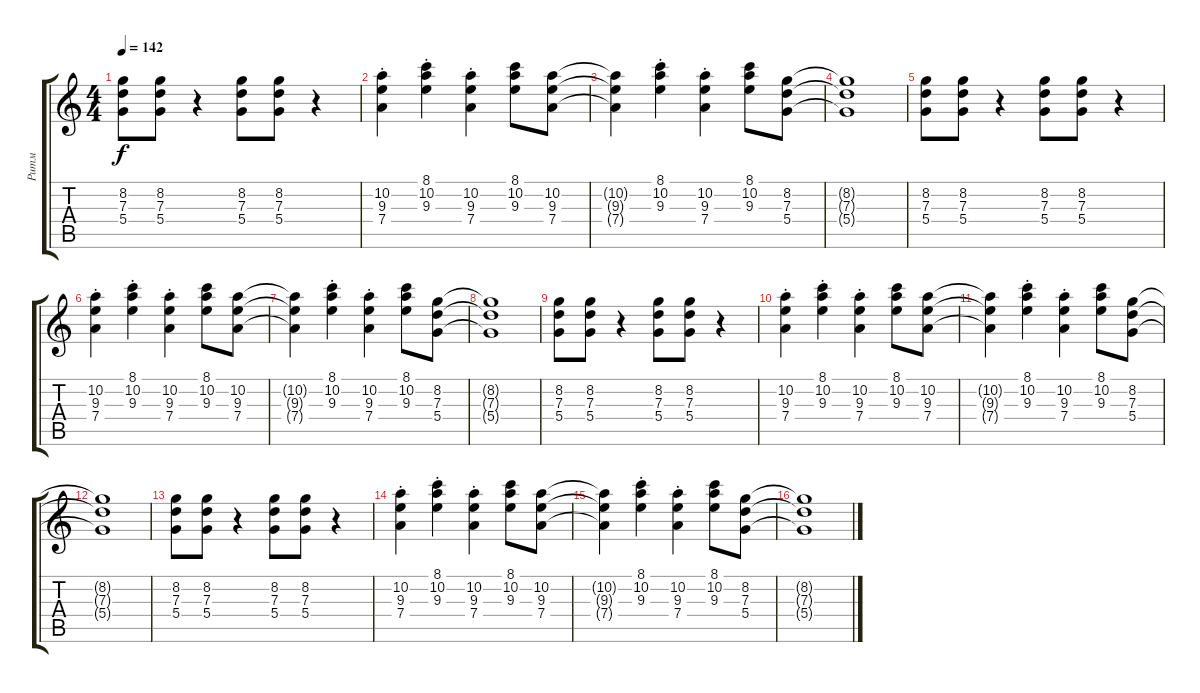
\track ("Ритм" "Ритм") {instrument electricguitarclean}
\staff {score tabs}
\tuning (E4 B3 G3 D3 A2 E2) {hide}
\ts (4 4)
\tempo 142
\clef g2
\ks c
(8.2 7.3 5.4).8{dy f} (8.2 7.3 5.4).8 r.4 (8.2 7.3 5.4).8 (8.2 7.3 5.4).8 r.4 |
(10.2{st} 9.3{st} 7.4{st}).4 (8.1{st} 10.2{st} 9.3{st}).4 (10.2{st} 9.3{st} 7.4{st}).4 (8.1 10.2 9.3).8 (10.2 9.3 7.4).8 |
(10.2{t} 9.3{t} 7.4{t}).4 (8.1{st} 10.2{st} 9.3{st}).4 (10.2{st} 9.3{st} 7.4{st}).4 (8.1 10.2 9.3).8 (8.2 7.3 5.4).8 |
(8.2{t} 7.3{t} 5.4{t}).1 |
(8.2 7.3 5.4).8 (8.2 7.3 5.4).8 r.4 (8.2 7.3 5.4).8 (8.2 7.3 5.4).8 r.4 |
(10.2{st} 9.3{st} 7.4{st}).4 (8.1{st} 10.2{st} 9.3{st}).4 (10.2{st} 9.3{st} 7.4{st}).4 (8.1 10.2 9.3).8 (10.2 9.3 7.4).8 |
(10.2{t} 9.3{t} 7.4{t}).4 (8.1{st} 10.2{st} 9.3{st}).4 (10.2{st} 9.3{st} 7.4{st}).4 (8.1 10.2 9.3).8 (8.2 7.3 5.4).8 |
(8.2{t} 7.3{t} 5.4{t}).1 |
(8.2 7.3 5.4).8 (8.2 7.3 5.4).8 r.4 (8.2 7.3 5.4).8 (8.2 7.3 5.4).8 r.4 |
(10.2{st} 9.3{st} 7.4{st}).4 (8.1{st} 10.2{st} 9.3{st}).4 (10.2{st} 9.3{st} 7.4{st}).4 (8.1 10.2 9.3).8 (10.2 9.3 7.4).8 |
(10.2{t} 9.3{t} 7.4{t}).4 (8.1{st} 10.2{st} 9.3{st}).4 (10.2{st} 9.3{st} 7.4{st}).4 (8.1 10.2 9.3).8 (8.2 7.3 5.4).8 |
(8.2{t} 7.3{t} 5.4{t}).1 |
(8.2 7.3 5.4).8 (8.2 7.3 5.4).8 r.4 (8.2 7.3 5.4).8 (8.2 7.3 5.4).8 r.4 |
(10.2{st} 9.3{st} 7.4{st}).4 (8.1{st} 10.2{st} 9.3{st}).4 (10.2{st} 9.3{st} 7.4{st}).4 (8.1 10.2 9.3).8 (10.2 9.3 7.4).8 |
(10.2{t} 9.3{t} 7.4{t}).4 (8.1{st} 10.2{st} 9.3{st}).4 (10.2{st} 9.3{st} 7.4{st}).4 (8.1 10.2 9.3).8 (8.2 7.3 5.4).8 |
(8.2{t} 7.3{t} 5.4{t}).1
